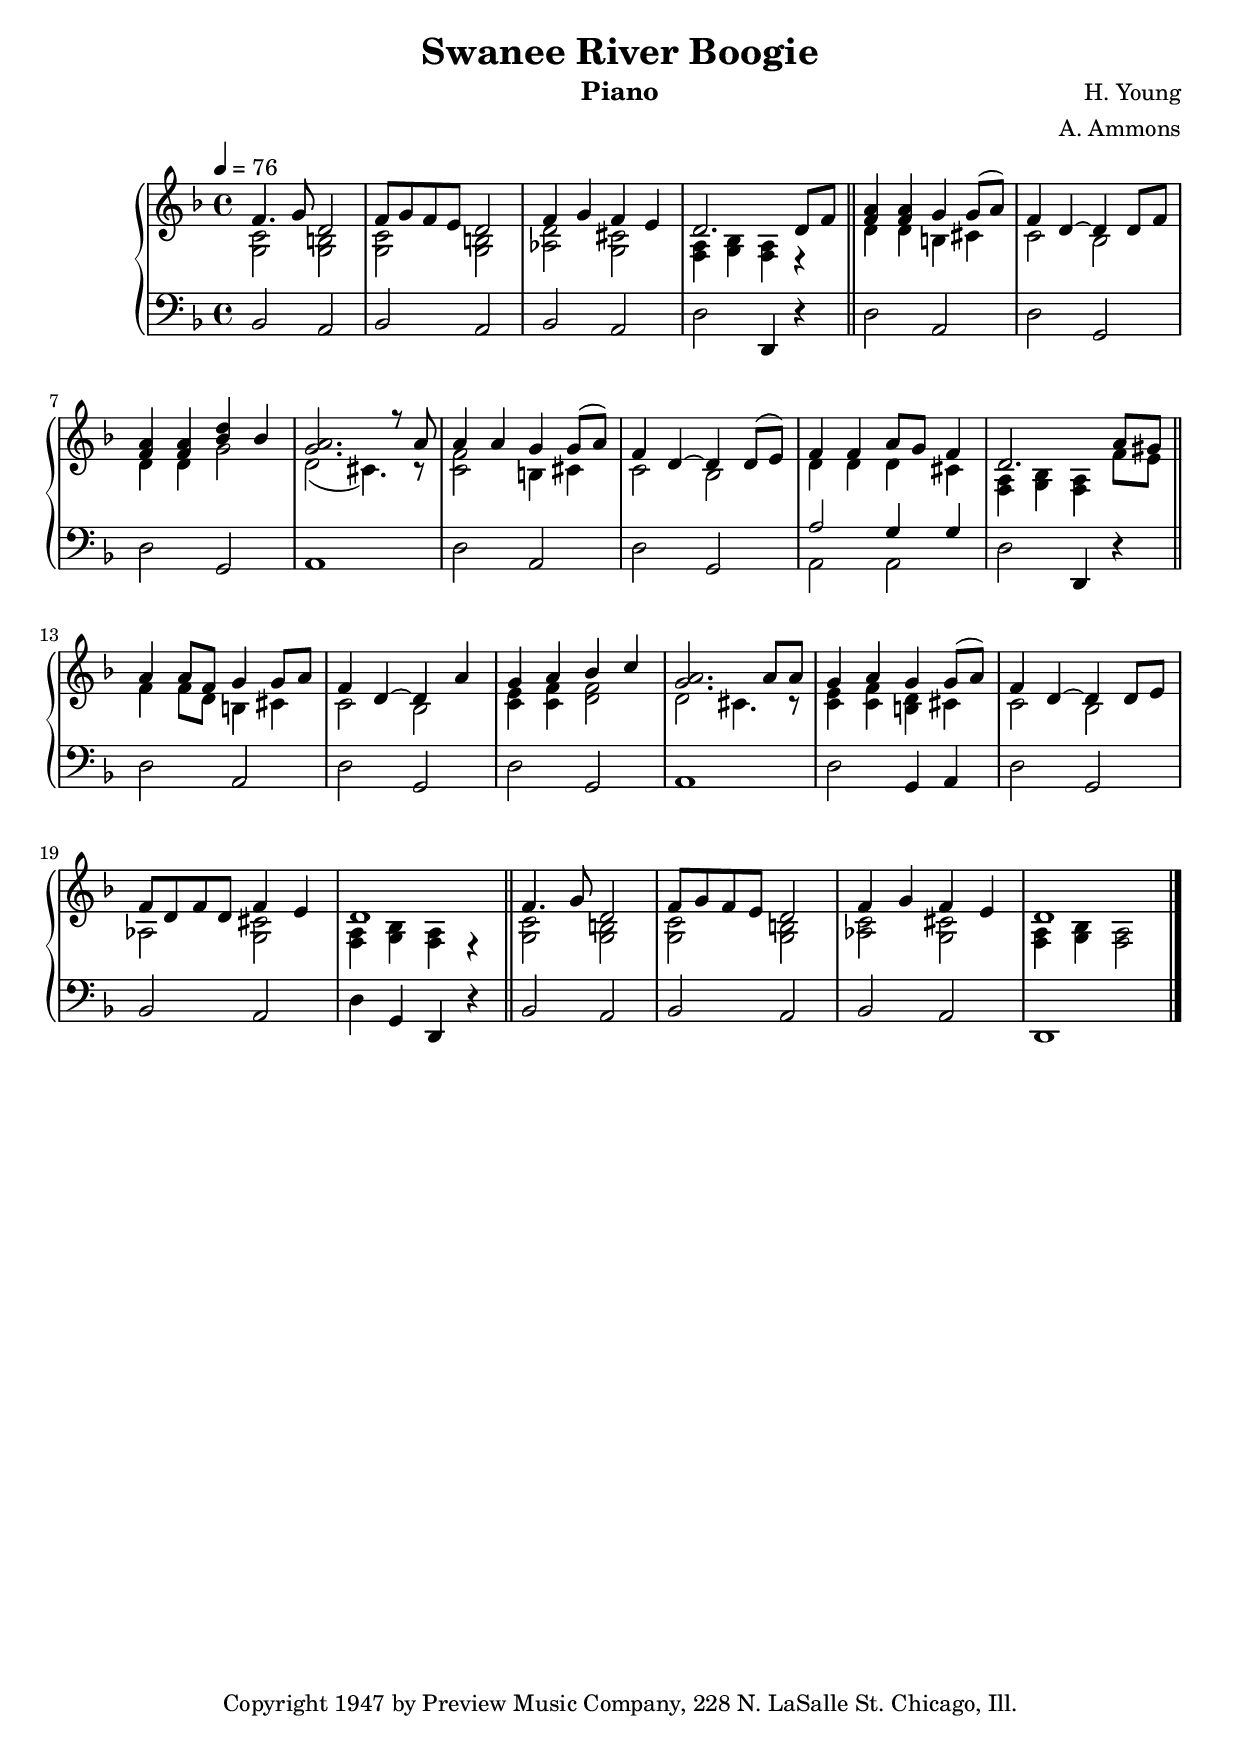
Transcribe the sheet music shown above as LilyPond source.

\version "2.14.2"

\version "2.14.2"

\header {
    title = "Swanee River Boogie"
    instrument = "Piano"
    composer = "H. Young"
    arranger = "A. Ammons"
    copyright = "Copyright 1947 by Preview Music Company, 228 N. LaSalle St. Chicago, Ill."
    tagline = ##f
}


\version "2.14.2"

first = \relative c' {
    \voiceOne
    f4. g8 d2
    f8 g f e d2
    f4 g f e
    d2. d8 f
    <f a>4 <f a> g g8(a)
    f4 d~d d8 f
    <f a>4 <f a> <bes d> bes
    <g a>2. r8 a
    a4 a g g8(a)
    f4 d~d d8(e)
    f4 f a8 g f4
    d2. a'8 gis
    a4 a8 f g4 g8 a
    f4 d~ d a'
    g a bes c
    <g a>2. a8 a
    g4 a g g8(a)
    f4 d~d d8 e
    f d f d f4 e
    d1
    f4. g8 d2
    f8 g f e d2
    f4 g f e
    d1
}

second = \relative c' {
    \voiceTwo
    <g c>2 <g b>
    <g c> <g b>
    <aes d> <g cis>
    <f a>4 <g bes> <f a> r \bar "||" 
    d'4 d b cis
    c2 bes
    d4 d g2
    d2(cis4.) r8
    <c f>2 b4 cis
    c2 bes
    d4 d d cis
    <f, a>4 <g bes> <f a> f'8 e
    \bar "||"
    f4 f8 d b4 cis
    c2 bes
    <c e>4 <c f> <d f>2
    d2 cis4. r8
    <c e>4 <c f> <b d> cis
    c2 bes
    aes <g cis>
    <f a>4 <g bes> <f a> r
    \bar "||"
    <g c>2 <g b>
    <g c>2 <g b>
    <aes c> <g cis>
    <f a>4 <g bes> <f a>2
    \bar "|."
}

lower = \relative c {
    \clef bass
    \key d \minor

    bes2 a
    bes a
    bes a
    d d,4 r
    d'2 a
    d g,
    d' g,
    a1
    d2 a
    d g,
    << { \voiceOne a' g4 g}
        \new Voice { \voiceTwo a,2 a}
    >> \oneVoice
    d2 d,4 r
    d'2 a
    d g,
    d' g,
    a1
    d2 g,4 a
    d2 g,
    bes a
    d4 g, d r
    bes'2 a
    bes a
    bes a
    d,1
}

content = \context GrandStaff <<
    \new Staff <<
        \clef treble
        \key d \minor
        \time 4/4
        \tempo 4=76
        \new Voice = "first" \first
        \new Voice = "second" \second
    >>
    \new Staff <<
        \lower
    >>
>>



\score {
    \content
    \layout {}
}
